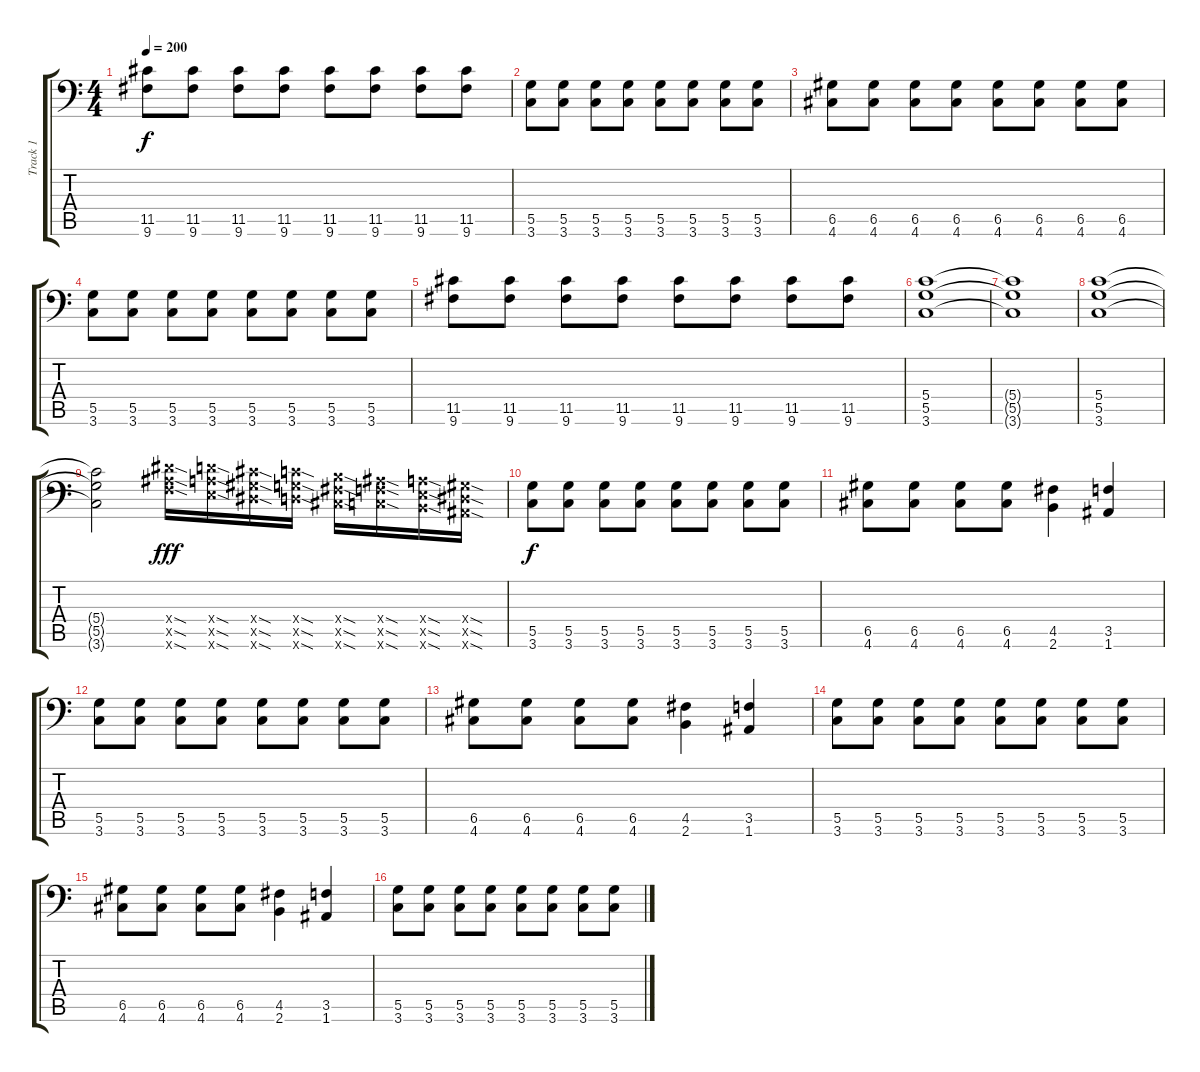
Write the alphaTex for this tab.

\track ("Track 1" "Track 1") {instrument distortionguitar}
\staff {score tabs}
\tuning (A3 E3 C3 G2 D2 A1) {hide}
\ts (4 4)
\tempo 200
\clef f4
\ks c
(11.5 9.6).8{dy f} (11.5 9.6).8 (11.5 9.6).8 (11.5 9.6).8 (11.5 9.6).8 (11.5 9.6).8 (11.5 9.6).8 (11.5 9.6).8 |
(5.5 3.6).8 (5.5 3.6).8 (5.5 3.6).8 (5.5 3.6).8 (5.5 3.6).8 (5.5 3.6).8 (5.5 3.6).8 (5.5 3.6).8 |
(6.5 4.6).8 (6.5 4.6).8 (6.5 4.6).8 (6.5 4.6).8 (6.5 4.6).8 (6.5 4.6).8 (6.5 4.6).8 (6.5 4.6).8 |
(5.5 3.6).8 (5.5 3.6).8 (5.5 3.6).8 (5.5 3.6).8 (5.5 3.6).8 (5.5 3.6).8 (5.5 3.6).8 (5.5 3.6).8 |
(11.5 9.6).8 (11.5 9.6).8 (11.5 9.6).8 (11.5 9.6).8 (11.5 9.6).8 (11.5 9.6).8 (11.5 9.6).8 (11.5 9.6).8 |
(5.4 5.5 3.6).1 |
(5.4{t} 5.5{t} 3.6{t}).1 |
(5.4 5.5 3.6).1 |
(5.4{t} 5.5{t} 3.6{t}).2 (8.4{sod x} 8.5{sod x} 8.6{sod x}).16{dy fff} (7.4{sod x} 7.5{sod x} 7.6{sod x}).16 (6.4{sod x} 6.5{sod x} 6.6{sod x}).16 (5.4{sod x} 5.5{sod x} 5.6{sod x}).16 (4.4{sod x} 4.5{sod x} 4.6{sod x}).16 (3.4{sod x} 3.5{sod x} 3.6{sod x}).16 (2.4{sod x} 2.5{sod x} 2.6{sod x}).16 (1.4{sod x} 1.5{sod x} 1.6{sod x}).16 |
(5.5 3.6).8{dy f} (5.5 3.6).8 (5.5 3.6).8 (5.5 3.6).8 (5.5 3.6).8 (5.5 3.6).8 (5.5 3.6).8 (5.5 3.6).8 |
(6.5 4.6).8 (6.5 4.6).8 (6.5 4.6).8 (6.5 4.6).8 (4.5 2.6).4 (3.5 1.6).4 |
(5.5 3.6).8 (5.5 3.6).8 (5.5 3.6).8 (5.5 3.6).8 (5.5 3.6).8 (5.5 3.6).8 (5.5 3.6).8 (5.5 3.6).8 |
(6.5 4.6).8 (6.5 4.6).8 (6.5 4.6).8 (6.5 4.6).8 (4.5 2.6).4 (3.5 1.6).4 |
(5.5 3.6).8 (5.5 3.6).8 (5.5 3.6).8 (5.5 3.6).8 (5.5 3.6).8 (5.5 3.6).8 (5.5 3.6).8 (5.5 3.6).8 |
(6.5 4.6).8 (6.5 4.6).8 (6.5 4.6).8 (6.5 4.6).8 (4.5 2.6).4 (3.5 1.6).4 |
(5.5 3.6).8 (5.5 3.6).8 (5.5 3.6).8 (5.5 3.6).8 (5.5 3.6).8 (5.5 3.6).8 (5.5 3.6).8 (5.5 3.6).8
